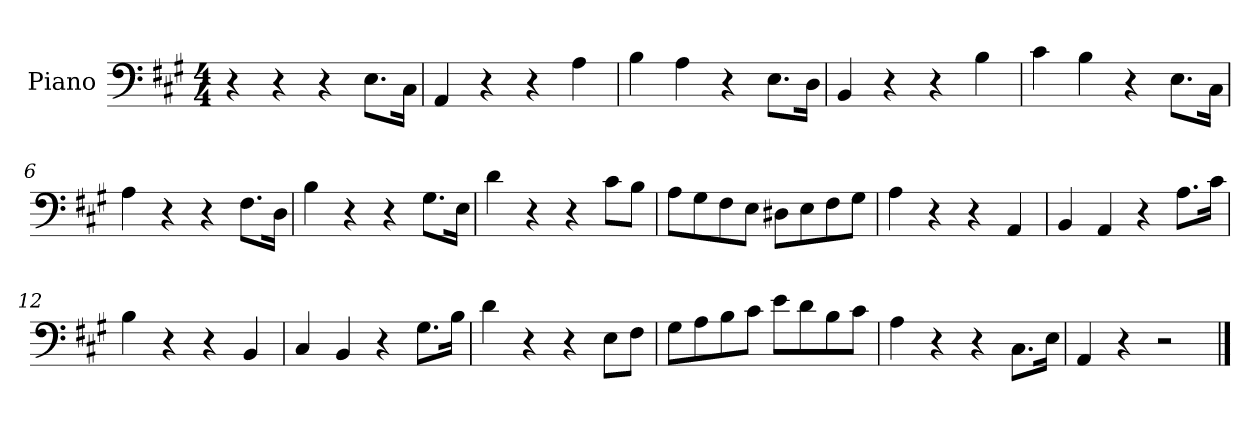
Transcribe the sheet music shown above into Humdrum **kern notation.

**kern
*part1
*staff1
*I"Piano
*I'Pno
*clefF4
*k[f#c#g#]
*A:
*M4/4
=1
4r
4r
4r
8.E\L
16C#\Jk
=2
4AA/
4r
4r
4A\
=3
4B\
4A\
4r
8.E\L
16D\Jk
=4
4BB/
4r
4r
4B\
=5
4c#\
4B\
4r
8.E\L
16C#\Jk
=6
4A\
4r
4r
8.F#\L
16D\Jk
=7
4B\
4r
4r
8.G#\L
16E\Jk
=8
4d\
4r
4r
8c#\L
8B\J
=9
8A\L
8G#\
8F#\
8E\J
8D#X\L
8E\
8F#\
8G#\J
=10
4A\
4r
4r
4AA/
=11
4BB/
4AA/
4r
8.A\L
16c#\Jk
=12
4B\
4r
4r
4BB/
=13
4C#/
4BB/
4r
8.G#\L
16B\Jk
=14
4d\
4r
4r
8E\L
8F#\J
=15
8G#\L
8A\
8B\
8c#\J
8e\L
8d\
8B\
8c#\J
=16
4A\
4r
4r
8.C#\L
16E\Jk
=17
4AA/
4r
2r
==
*-
